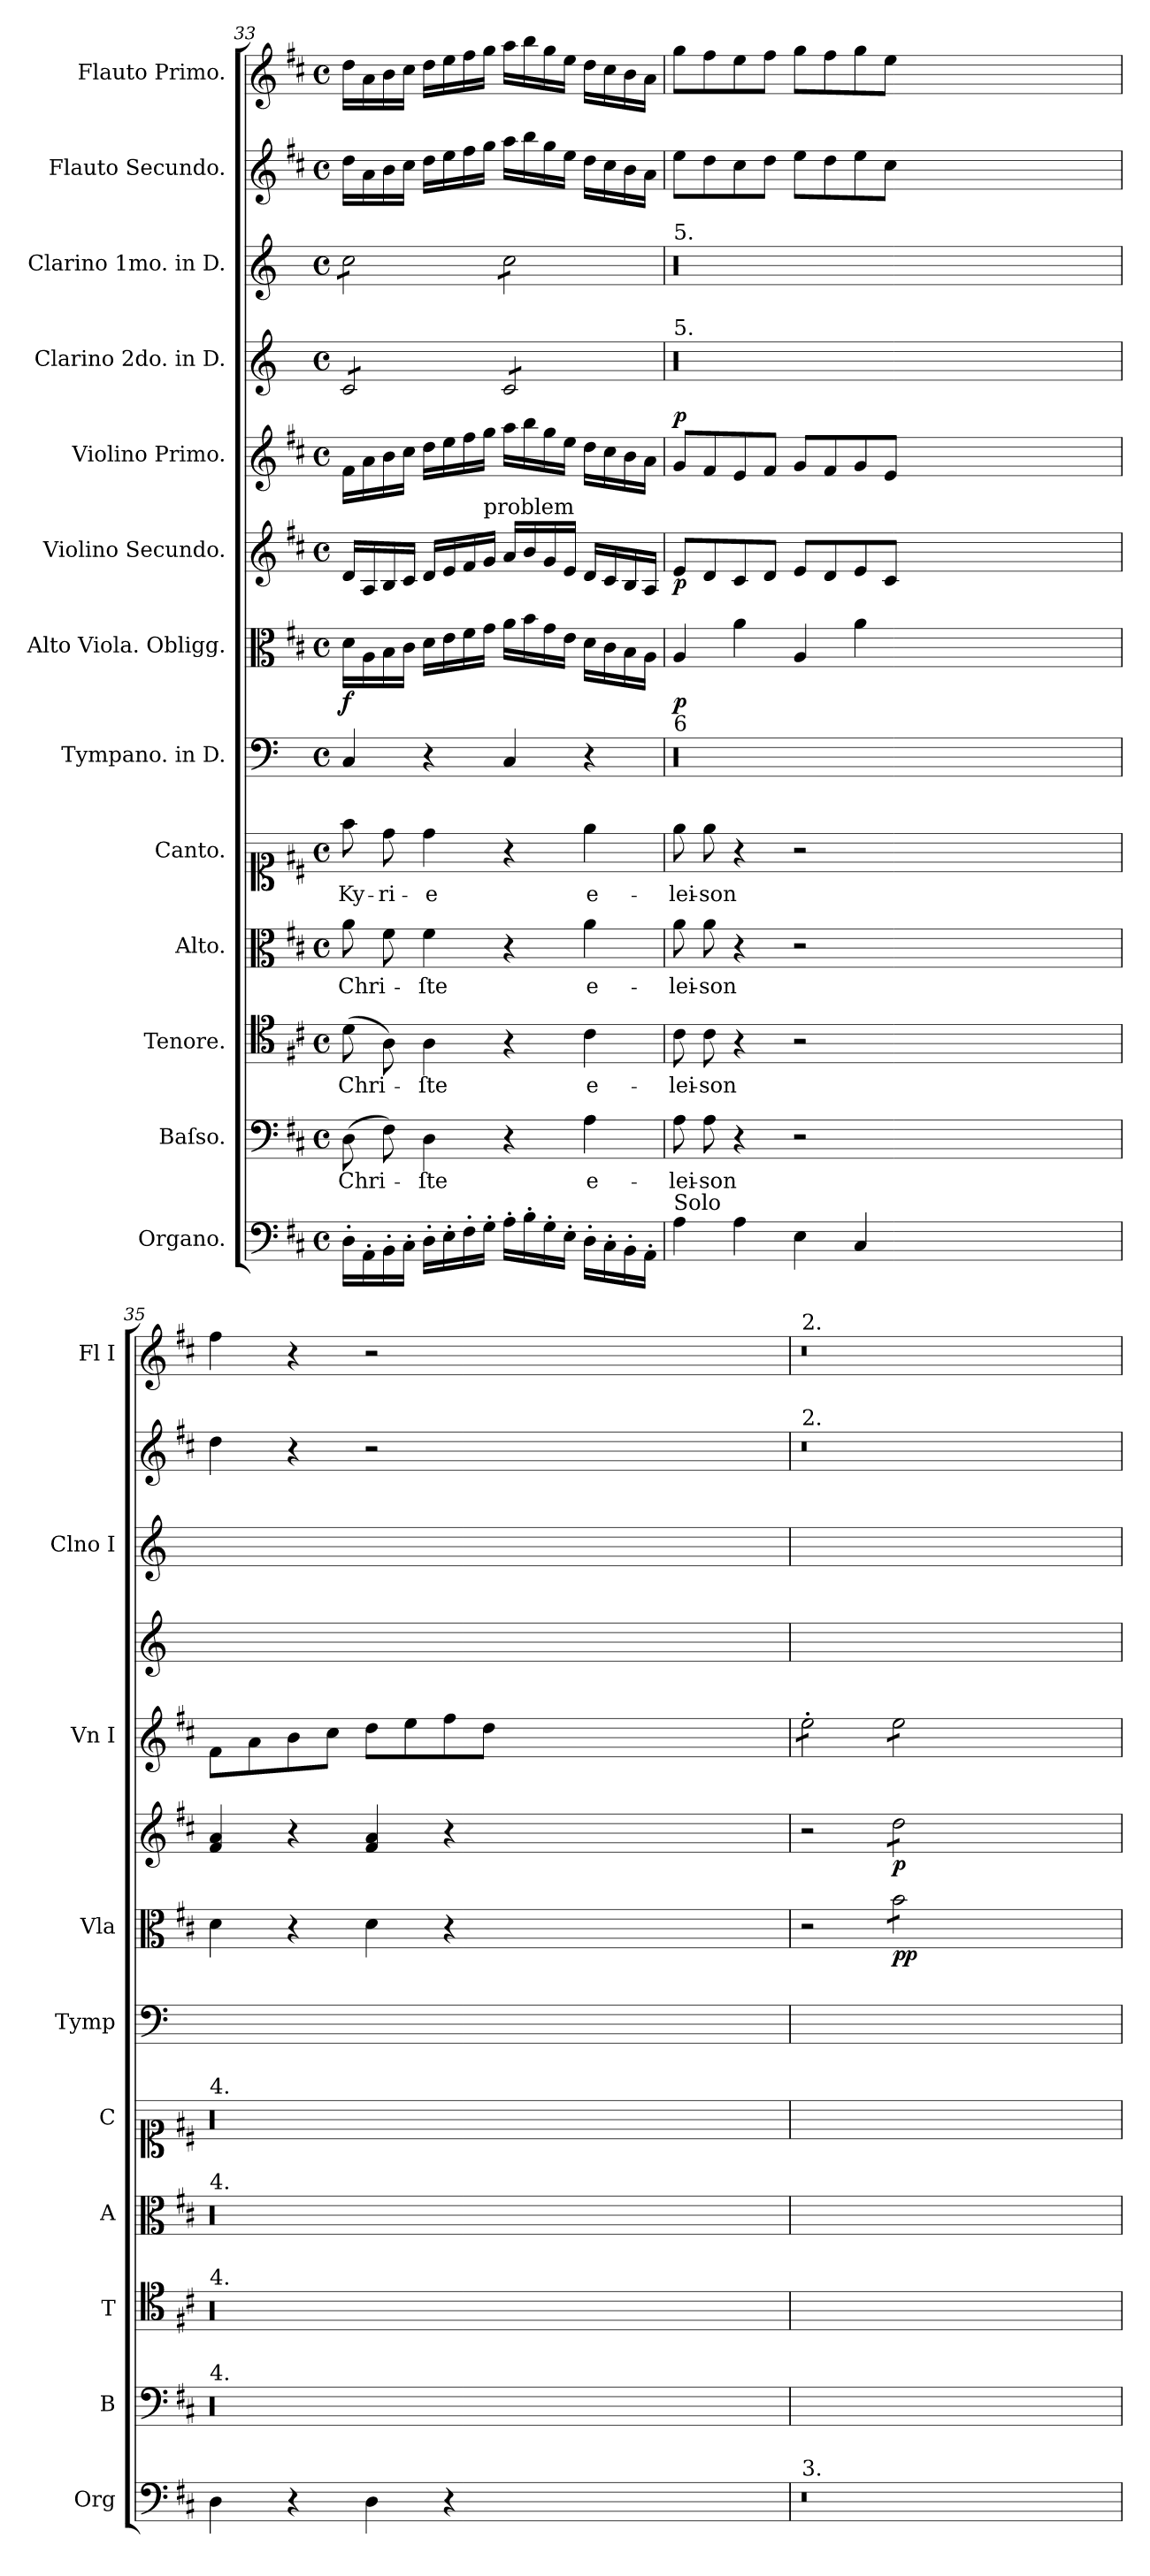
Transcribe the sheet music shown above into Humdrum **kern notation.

**kern	**dynam	**kern	**text	**kern	**text	**kern	**text	**kern	**text	**kern	**kern	**dynam	**kern	**dynam	**kern	**dynam	**kern	**kern	**kern	**kern
*part13	*part13	*part12	*part12	*part11	*part11	*part10	*part10	*part9	*part9	*part8	*part7	*part7	*part6	*part6	*part5	*part5	*part4	*part3	*part2	*part1
*staff13	*staff13	*staff12	*staff12	*staff11	*staff11	*staff10	*staff10	*staff9	*staff9	*staff8	*staff7	*staff7	*staff6	*staff6	*staff5	*staff5	*staff4	*staff3	*staff2	*staff1
*I"Organo.	*	*I"Baſso.	*	*I"Tenore.	*	*I"Alto.	*	*I"Canto.	*	*I"Tympano. in D.	*I"Alto Viola. Obligg.	*	*I"Violino Secundo.	*	*I"Violino Primo.	*	*I"Clarino 2do. in D.	*I"Clarino 1mo. in D.	*I"Flauto Secundo.	*I"Flauto Primo.
*I'Org	*	*I'B	*	*I'T	*	*I'A	*	*I'C	*	*I'Tymp	*I'Vla	*	*	*	*I'Vn I	*	*	*I'Clno I	*	*I'Fl I
*clefF4	*	*clefF4	*	*clefC4	*	*clefC3	*	*clefC1	*	*clefF4	*clefC3	*	*clefG2	*	*clefG2	*	*clefG2	*clefG2	*clefG2	*clefG2
*	*	*	*	*	*	*	*	*	*	*ITrd-1c-2	*	*	*	*	*	*	*ITrd-1c-2	*ITrd-1c-2	*	*
*k[f#c#]	*	*k[f#c#]	*	*k[f#c#]	*	*k[f#c#]	*	*k[f#c#]	*	*k[f#c#]	*k[f#c#]	*	*k[f#c#]	*	*k[f#c#]	*	*k[f#c#]	*k[f#c#]	*k[f#c#]	*k[f#c#]
*D:	*	*D:	*	*D:	*	*D:	*	*D:	*	*	*D:	*	*D:	*	*D:	*	*	*	*D:	*D:
*M4/4	*	*M4/4	*	*M4/4	*	*M4/4	*	*M4/4	*	*M4/4	*M4/4	*	*M4/4	*	*M4/4	*	*M4/4	*M4/4	*M4/4	*M4/4
*met(c)	*	*met(c)	*	*met(c)	*	*met(c)	*	*met(c)	*	*met(c)	*met(c)	*	*met(c)	*	*met(c)	*	*met(c)	*met(c)	*met(c)	*met(c)
=33	=33	=33	=33	=33	=33	=33	=33	=33	=33	=33	=33	=33	=33	=33	=33	=33	=33	=33	=33	=33
!	!LO:DY:a	!	!	!	!	!	!	!	!	!	!	!	!	!	!	!	!	!	!	!
*	*	*	*	*	*	*	*	*	*	*	*	*	*	*	*	*	*tremolo	*	*	*
*	*	*	*	*	*	*	*	*	*	*	*	*	*	*	*	*	*	*tremolo	*	*
16D'\LL	fo	(8D\	Chri-	(8d\	Chri-	8a\	Chri-	8ff#\	Ky-	4D/	16d\LL	f	16d/LL	fo	16f#\LL	ffo	8d/L	8dd\L	16dd\LL	16dd\LL
16AA'\	.	.	.	.	.	.	.	.	.	.	16A\	.	16A/	.	16a\	.	.	.	16a\	16a\
16BB'\	.	8F#\)	.	8A\)	.	8f#\	.	8dd\	-ri-	.	16B\	.	16B/	.	16b\	.	8d/	8dd\	16b\	16b\
16C#'\JJ	.	.	.	.	.	.	.	.	.	.	16c#\JJ	.	16c#/JJ	.	16cc#\JJ	.	.	.	16cc#\JJ	16cc#\JJ
16D'\LL	.	4D\	-ſte	4A\	-ſte	4f#\	-ſte	4dd\	-e	4r	16d\LL	.	16d/LL	.	16dd\LL	.	8d/	8dd\	16dd\LL	16dd\LL
16E'\	.	.	.	.	.	.	.	.	.	.	16e\	.	16e/	.	16ee\	.	.	.	16ee\	16ee\
16F#'\	.	.	.	.	.	.	.	.	.	.	16f#\	.	16f#/	.	16ff#\	.	8d/J	8dd\J	16ff#\	16ff#\
!	!	!	!	!	!	!	!	!	!	!	!	!	!LO:TX:a:t=problem	!	!	!	!	!	!	!
16G'\JJ	.	.	.	.	.	.	.	.	.	.	16g\JJ	.	16g/JJ	.	16gg\JJ	.	.	.	16gg\JJ	16gg\JJ
16A'\LL	.	4r	.	4r	.	4r	.	4r	.	4D/	16a\LL	.	16a/LL	.	16aa\LL	.	8d/L	8dd\L	16aa\LL	16aa\LL
16B'\	.	.	.	.	.	.	.	.	.	.	16b\	.	16b/	.	16bb\	.	.	.	16bb\	16bb\
16G'\	.	.	.	.	.	.	.	.	.	.	16g\	.	16g/	.	16gg\	.	8d/	8dd\	16gg\	16gg\
16E'\JJ	.	.	.	.	.	.	.	.	.	.	16e\JJ	.	16e/JJ	.	16ee\JJ	.	.	.	16ee\JJ	16ee\JJ
16D'\LL	.	4A\	e-	4c#\	e-	4a\	e-	4ee\	e-	4r	16d\LL	.	16d/LL	.	16dd\LL	.	8d/	8dd\	16dd\LL	16dd\LL
16C#'\	.	.	.	.	.	.	.	.	.	.	16c#\	.	16c#/	.	16cc#\	.	.	.	16cc#\	16cc#\
16BB'\	.	.	.	.	.	.	.	.	.	.	16B\	.	16B/	.	16b\	.	8d/J	8dd\J	16b\	16b\
*	*	*	*	*	*	*	*	*	*	*	*	*	*	*	*	*	*	*Xtremolo	*	*
*	*	*	*	*	*	*	*	*	*	*	*	*	*	*	*	*	*Xtremolo	*	*	*
16AA'\JJ	.	.	.	.	.	.	.	.	.	.	16A\JJ	.	16A/JJ	.	16a\JJ	.	.	.	16a\JJ	16a\JJ
=34	=34	=34	=34	=34	=34	=34	=34	=34	=34	=34	=34	=34	=34	=34	=34	=34	=34	=34	=34	=34
!	!	!	!	!	!	!	!	!	!	!	!	!	!	!	!	!	!	!LO:TX:a:t=5.	!	!
!	!	!	!	!	!	!	!	!	!	!	!	!	!	!	!	!	!LO:TX:a:t=5.	!	!	!
!	!	!	!	!	!	!	!	!	!	!LO:TX:a:t=6	!	!	!	!	!	!	!	!	!	!
!LO:TX:a:t=Solo	!	!	!	!	!	!	!	!	!	!	!	!	!	!	!	!	!	!	!	!
!	!	!	!	!	!	!	!	!	!	!	!	!	!	!	!	!LO:DY:a	!	!	!	!
4A\	.	8A\	-lei-	8c#\	-lei-	8a\	-lei-	8ee\	-lei-	00r	4A/	p	8e/L	p	8g/L	p	00r	00r	8ee\L	8gg\L
.	.	8A\	-son	8c#\	-son	8a\	-son	8ee\	-son	.	.	.	8d/	.	8f#/	.	.	.	8dd\	8ff#\
4A\	.	4r	.	4r	.	4r	.	4r	.	.	4a\	.	8c#/	.	8e/	.	.	.	8cc#\	8ee\
.	.	.	.	.	.	.	.	.	.	.	.	.	8d/J	.	8f#/J	.	.	.	8dd\J	8ff#\J
4E\	.	2r	.	2r	.	2r	.	2r	.	.	4A/	.	8e/L	.	8g/L	.	.	.	8ee\L	8gg\L
.	.	.	.	.	.	.	.	.	.	.	.	.	8d/	.	8f#/	.	.	.	8dd\	8ff#\
4C#/	.	.	.	.	.	.	.	.	.	.	4a\	.	8e/	.	8g/	.	.	.	8ee\	8gg\
.	.	.	.	.	.	.	.	.	.	.	.	.	8c#/J	.	8e/J	.	.	.	8cc#\J	8ee\J
0.ryy	.	0.ryy	.	0.ryy	.	0.ryy	.	0.ryy	.	.	0.ryy	.	0.ryy	.	0.ryy	.	.	.	0.ryy	0.ryy
=35	=35	=35	=35	=35	=35	=35	=35	=35	=35	=35	=35	=35	=35	=35	=35	=35	=35	=35	=35	=35
!	!	!	!	!	!	!	!	!LO:TX:a:t=4.	!	!	!	!	!	!	!	!	!	!	!	!
!	!	!	!	!	!	!LO:TX:a:t=4.	!	!	!	!	!	!	!	!	!	!	!	!	!	!
!	!	!	!	!LO:TX:a:t=4.	!	!	!	!	!	!	!	!	!	!	!	!	!	!	!	!
!	!	!LO:TX:a:t=4.	!	!	!	!	!	!	!	!	!	!	!	!	!	!	!	!	!	!
4D\	.	00r	.	00r	.	00r	.	00r	.	00ryy	4d\	.	4f#/ 4a/	.	8f#\L	.	00ryy	00ryy	4dd\	4ff#\
.	.	.	.	.	.	.	.	.	.	.	.	.	.	.	8a\	.	.	.	.	.
4r	.	.	.	.	.	.	.	.	.	.	4r	.	4r	.	8b\	.	.	.	4r	4r
.	.	.	.	.	.	.	.	.	.	.	.	.	.	.	8cc#\J	.	.	.	.	.
4D\	.	.	.	.	.	.	.	.	.	.	4d\	.	4f#/ 4a/	.	8dd\L	.	.	.	2r	2r
.	.	.	.	.	.	.	.	.	.	.	.	.	.	.	8ee\	.	.	.	.	.
4r	.	.	.	.	.	.	.	.	.	.	4r	.	4r	.	8ff#\	.	.	.	.	.
.	.	.	.	.	.	.	.	.	.	.	.	.	.	.	8dd\J	.	.	.	.	.
0.ryy	.	.	.	.	.	.	.	.	.	.	0.ryy	.	0.ryy	.	0.ryy	.	.	.	0.ryy	0.ryy
=36	=36	=36	=36	=36	=36	=36	=36	=36	=36	=36	=36	=36	=36	=36	=36	=36	=36	=36	=36	=36
!	!	!	!	!	!	!	!	!	!	!	!	!	!	!	!	!	!	!	!	!LO:TX:a:t=2.
!	!	!	!	!	!	!	!	!	!	!	!	!	!	!	!	!	!	!	!LO:TX:a:t=2.	!
!	!	!	!	!	!	!	!	!	!	!	!	!	!	!	!LO:TX:a:t=problem	!	!	!	!	!
!LO:TX:a:t=3.	!	!	!	!	!	!	!	!	!	!	!	!	!	!	!	!	!	!	!	!
*	*	*	*	*	*	*	*	*	*	*	*	*	*	*	*tremolo	*	*	*	*	*
0r	.	0ryy	.	0ryy	.	0ryy	.	0ryy	.	0ryy	2r	.	2r	.	8ee'\L	.	0ryy	0ryy	0r	0r
.	.	.	.	.	.	.	.	.	.	.	.	.	.	.	8ee'\	.	.	.	.	.
.	.	.	.	.	.	.	.	.	.	.	.	.	.	.	8ee'\	.	.	.	.	.
.	.	.	.	.	.	.	.	.	.	.	.	.	.	.	8ee'\J	.	.	.	.	.
!	!	!	!	!	!	!	!	!	!	!	!LO:TX:a:t=problem	!	!	!	!	!	!	!	!	!
*	*	*	*	*	*	*	*	*	*	*	*tremolo	*	*	*	*	*	*	*	*	*
*	*	*	*	*	*	*	*	*	*	*	*	*	*tremolo	*	*	*	*	*	*	*
.	.	.	.	.	.	.	.	.	.	.	8b\L	pp	8dd\L	p	8ee\L	.	.	.	.	.
.	.	.	.	.	.	.	.	.	.	.	8b\	.	8dd\	.	8ee\	.	.	.	.	.
.	.	.	.	.	.	.	.	.	.	.	8b\	.	8dd\	.	8ee\	.	.	.	.	.
.	.	.	.	.	.	.	.	.	.	.	8b\J	.	8dd\J	.	8ee\J	.	.	.	.	.
*	*	*	*	*	*	*	*	*	*	*	*	*	*	*	*Xtremolo	*	*	*	*	*
*	*	*	*	*	*	*	*	*	*	*	*	*	*Xtremolo	*	*	*	*	*	*	*
*	*	*	*	*	*	*	*	*	*	*	*Xtremolo	*	*	*	*	*	*	*	*	*
.	.	.	.	.	.	.	.	.	.	.	1ryy	.	1ryy	.	1ryy	.	.	.	.	.
=	=	=	=	=	=	=	=	=	=	=	=	=	=	=	=	=	=	=	=	=
*-	*-	*-	*-	*-	*-	*-	*-	*-	*-	*-	*-	*-	*-	*-	*-	*-	*-	*-	*-	*-
